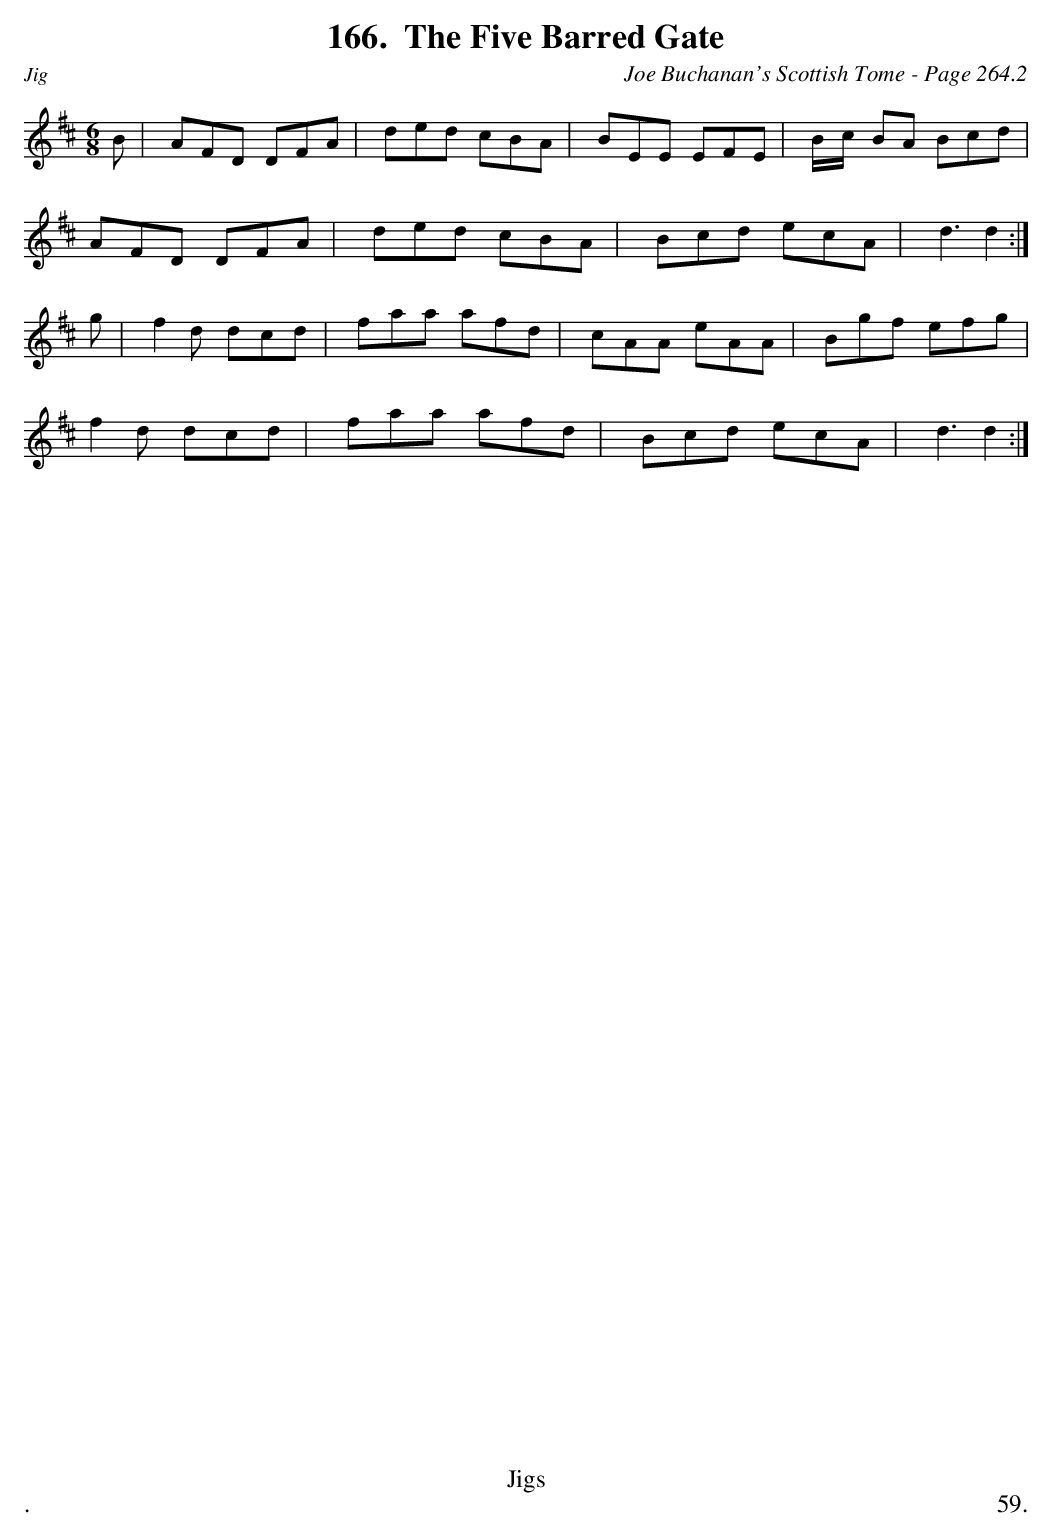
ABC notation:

X:1
T:Five Barred Gate, The
C:Joe Buchanan's Scottish Tome - Page 264.2
L:1/8
M:6/8
K:D
B | AFD DFA | ded cBA | BEE EFE | B/c/ BA Bcd |
AFD DFA | ded cBA | Bcd ecA |  d3 d2 :|
g | f2 d dcd | faa afd | cAA eAA | Bgf efg |
f2 d dcd | faa afd | Bcd ecA | d3 d2 :|
